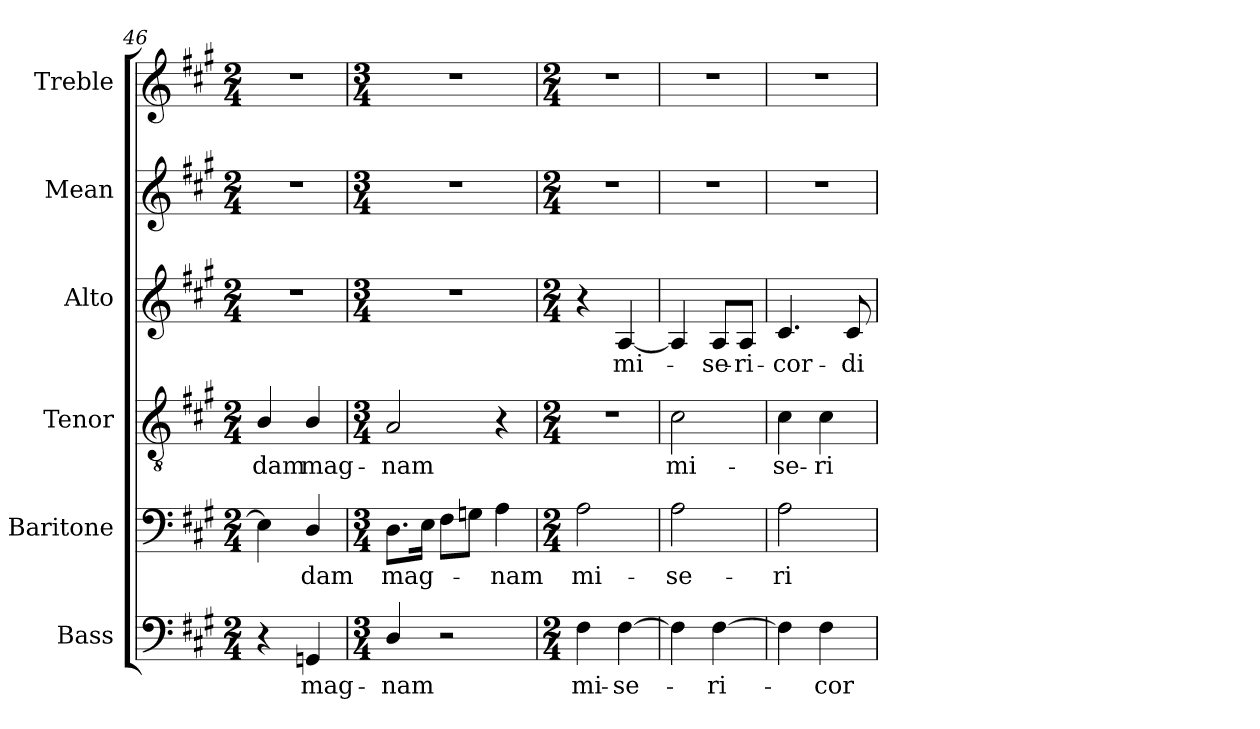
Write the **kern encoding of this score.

**kern	**text	**kern	**text	**kern	**text	**kern	**text	**kern	**kern
*part6	*part6	*part5	*part5	*part4	*part4	*part3	*part3	*part2	*part1
*staff6	*staff6	*staff5	*staff5	*staff4	*staff4	*staff3	*staff3	*staff2	*staff1
*I"Bass	*	*I"Baritone	*	*I"Tenor	*	*I"Alto	*	*I"Mean	*I"Treble
*I'B.	*	*I'Bar.	*	*I'T.	*	*I'A.	*	*I'M.	*I'Tr.
*clefF4	*	*clefF4	*	*clefGv2	*	*clefG2	*	*clefG2	*clefG2
*	*	*	*	*ITrd7c12	*	*	*	*	*
*k[f#c#g#]	*	*k[f#c#g#]	*	*k[f#c#g#]	*	*k[f#c#g#]	*	*k[f#c#g#]	*k[f#c#g#]
*A:	*	*A:	*	*A:	*	*A:	*	*A:	*A:
*M2/4	*	*M2/4	*	*M2/4	*	*M2/4	*	*M2/4	*M2/4
=46	=46	=46	=46	=46	=46	=46	=46	=46	=46
!	!	!	!	!	!LO:LY:b:color=#000000	!LO:N:vis=1	!	!LO:N:vis=1	!LO:N:vis=1
4r	.	4Ei\]	.	4BBi/	-dam	2r	.	2r	2r
!	!LO:LY:b:color=#000000	!	!	!	!	!	!	!	!
!	!	!	!LO:LY:b:color=#000000	!	!	!	!	!	!
!	!	!	!	!	!LO:LY:b:color=#000000	!	!	!	!
4GGni/	mag-	4Di/	-dam	4BBi/	mag-	.	.	.	.
=47	=47	=47	=47	=47	=47	=47	=47	=47	=47
*M3/4	*	*M3/4	*	*M3/4	*	*M3/4	*	*M3/4	*M3/4
!	!LO:LY:b:color=#000000	!	!	!	!	!	!	!	!
!	!	!	!LO:LY:b:color=#000000	!	!	!	!	!	!
!	!	!	!	!	!LO:LY:b:color=#000000	!LO:N:vis=1	!	!LO:N:vis=1	!LO:N:vis=1
4Di/	-nam	8.Di\L	mag-	2AAi/	-nam	2.r	.	2.r	2.r
.	.	16Ei\Jk	.	.	.	.	.	.	.
2r	.	8F#i\L	.	.	.	.	.	.	.
.	.	8Gni\J	.	.	.	.	.	.	.
!	!	!	!LO:LY:b:color=#000000	!	!	!	!	!	!
.	.	4Ai\	-nam	4r	.	.	.	.	.
=48	=48	=48	=48	=48	=48	=48	=48	=48	=48
*M2/4	*	*M2/4	*	*M2/4	*	*M2/4	*	*M2/4	*M2/4
!	!LO:LY:b:color=#000000	!	!	!	!	!	!	!	!
!	!	!	!LO:LY:b:color=#000000	!LO:N:vis=1	!	!	!	!LO:N:vis=1	!LO:N:vis=1
4F#i\	mi-	2Ai\	mi-	2r	.	4r	.	2r	2r
!	!LO:LY:b:color=#000000	!	!	!	!	!	!	!	!
!	!	!	!	!	!	!	!LO:LY:b:color=#000000	!	!
[4F#i\	-se-	.	.	.	.	[4Ai/	mi-	.	.
!!LO:LB:g=z
=49	=49	=49	=49	=49	=49	=49	=49	=49	=49
!	!	!	!LO:LY:b:color=#000000	!	!	!	!	!	!
!	!	!	!	!	!LO:LY:b:color=#000000	!	!	!LO:N:vis=1	!LO:N:vis=1
4F#i\]	.	2Ai\	-se-	2C#i\	mi-	4Ai/]	.	2r	2r
!	!LO:LY:b:color=#000000	!	!	!	!	!	!	!	!
!	!	!	!	!	!	!	!LO:LY:b:color=#000000	!	!
[4F#i\	-ri-	.	.	.	.	8Ai/L	-se-	.	.
!	!	!	!	!	!	!	!LO:LY:b:color=#000000	!	!
.	.	.	.	.	.	8Ai/J	-ri-	.	.
=50	=50	=50	=50	=50	=50	=50	=50	=50	=50
!	!	!	!LO:LY:b:color=#000000	!	!	!	!	!	!
!	!	!	!	!	!LO:LY:b:color=#000000	!	!	!	!
!	!	!	!	!	!	!	!LO:LY:b:color=#000000	!LO:N:vis=1	!LO:N:vis=1
4F#i\]	.	2Ai\	-ri-	4C#i\	-se-	4.c#i/	-cor-	2r	2r
!	!LO:LY:b:color=#000000	!	!	!	!	!	!	!	!
!	!	!	!	!	!LO:LY:b:color=#000000	!	!	!	!
4F#i\	-cor-	.	.	4C#i\	-ri-	.	.	.	.
!	!	!	!	!	!	!	!LO:LY:b:color=#000000	!	!
.	.	.	.	.	.	8c#i/	-di-	.	.
=	=	=	=	=	=	=	=	=	=
*-	*-	*-	*-	*-	*-	*-	*-	*-	*-
